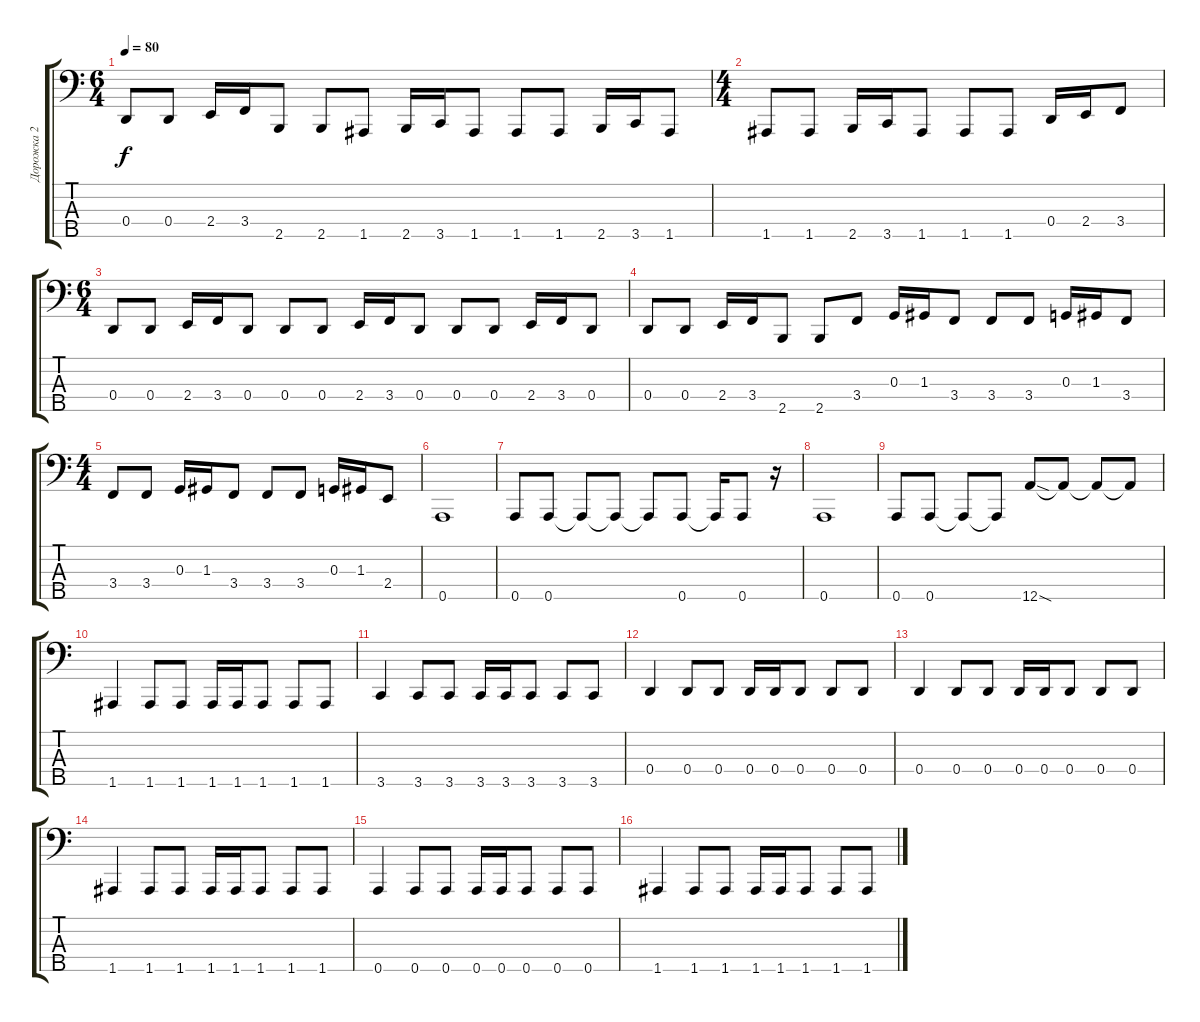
\track ("Дорожка 2" "Дорожка 2") {instrument electricbasspick}
\staff {score tabs}
\tuning (F2 C2 G1 D1 A0) {hide}
\ts (6 4)
\tempo 80
\clef f4
\ks c
0.4.8{dy f} 0.4.8 2.4.16 3.4.16 2.5.8 2.5.8 1.5.8 2.5.16 3.5.16 1.5.8 1.5.8 1.5.8 2.5.16 3.5.16 1.5.8 |
\ts (4 4)
1.5.8 1.5.8 2.5.16 3.5.16 1.5.8 1.5.8 1.5.8 0.4.16 2.4.16 3.4.8 |
\ts (6 4)
0.4.8 0.4.8 2.4.16 3.4.16 0.4.8 0.4.8 0.4.8 2.4.16 3.4.16 0.4.8 0.4.8 0.4.8 2.4.16 3.4.16 0.4.8 |
0.4.8 0.4.8 2.4.16 3.4.16 2.5.8 2.5.8 3.4.8 0.3.16 1.3.16 3.4.8 3.4.8 3.4.8 0.3.16 1.3.16 3.4.8 |
\ts (4 4)
3.4.8 3.4.8 0.3.16 1.3.16 3.4.8 3.4.8 3.4.8 0.3.16 1.3.16 2.4.8 |
0.5.1 |
0.5.8 0.5.8 0.5{t}.8 0.5{t}.8 0.5{t}.8 0.5.8 0.5{t}.16 0.5.8 r.16 |
0.5.1 |
0.5.8 0.5.8 0.5{t}.8 0.5{t}.8 12.5{sod}.8 12.5{t}.8 12.5{t}.8 12.5{t}.8 |
1.5.4 1.5.8 1.5.8 1.5.16 1.5.16 1.5.8 1.5.8 1.5.8 |
3.5.4 3.5.8 3.5.8 3.5.16 3.5.16 3.5.8 3.5.8 3.5.8 |
0.4.4 0.4.8 0.4.8 0.4.16 0.4.16 0.4.8 0.4.8 0.4.8 |
0.4.4 0.4.8 0.4.8 0.4.16 0.4.16 0.4.8 0.4.8 0.4.8 |
1.5.4 1.5.8 1.5.8 1.5.16 1.5.16 1.5.8 1.5.8 1.5.8 |
0.5.4 0.5.8 0.5.8 0.5.16 0.5.16 0.5.8 0.5.8 0.5.8 |
1.5.4 1.5.8 1.5.8 1.5.16 1.5.16 1.5.8 1.5.8 1.5.8
